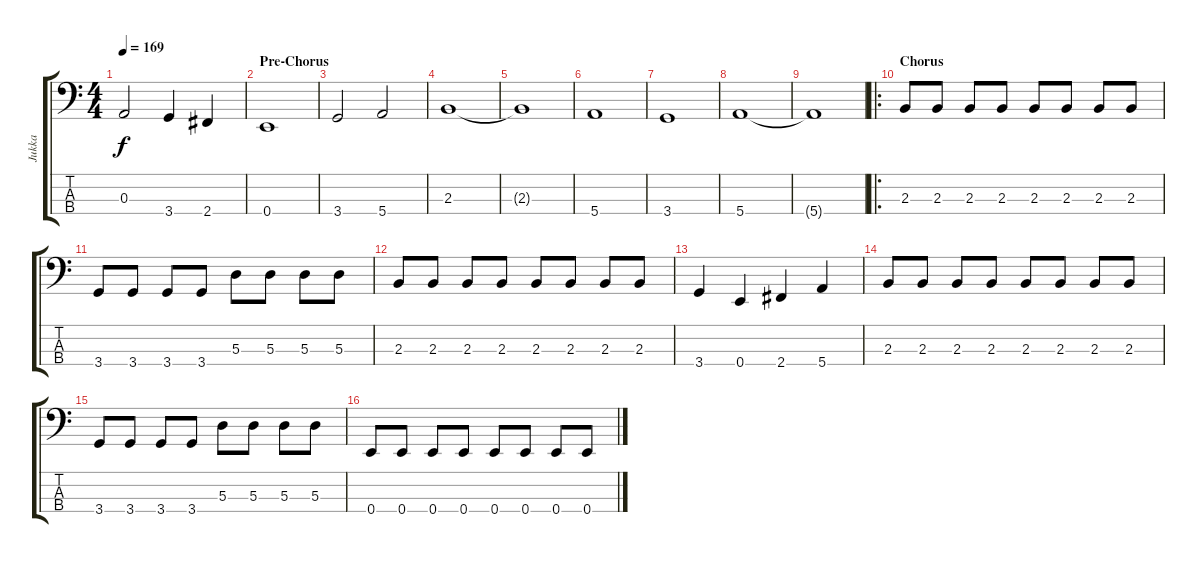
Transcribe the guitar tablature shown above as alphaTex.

\track ("Jukka" "Jukka") {instrument electricbasspick}
\staff {score tabs}
\tuning (G2 D2 A1 E1) {hide}
\ts (4 4)
\tempo 169
\clef f4
\ks c
0.3.2{dy f} 3.4.4 2.4.4 |
\section ("" "Pre-Chorus")
0.4.1 |
3.4.2 5.4.2 |
2.3.1 |
2.3{t}.1 |
5.4.1 |
3.4.1 |
5.4.1 |
5.4{t}.1 |
\ro
\section ("" "Chorus")
2.3.8 2.3.8 2.3.8 2.3.8 2.3.8 2.3.8 2.3.8 2.3.8 |
3.4.8 3.4.8 3.4.8 3.4.8 5.3.8 5.3.8 5.3.8 5.3.8 |
2.3.8 2.3.8 2.3.8 2.3.8 2.3.8 2.3.8 2.3.8 2.3.8 |
3.4.4 0.4.4 2.4.4 5.4.4 |
2.3.8 2.3.8 2.3.8 2.3.8 2.3.8 2.3.8 2.3.8 2.3.8 |
3.4.8 3.4.8 3.4.8 3.4.8 5.3.8 5.3.8 5.3.8 5.3.8 |
0.4.8 0.4.8 0.4.8 0.4.8 0.4.8 0.4.8 0.4.8 0.4.8
